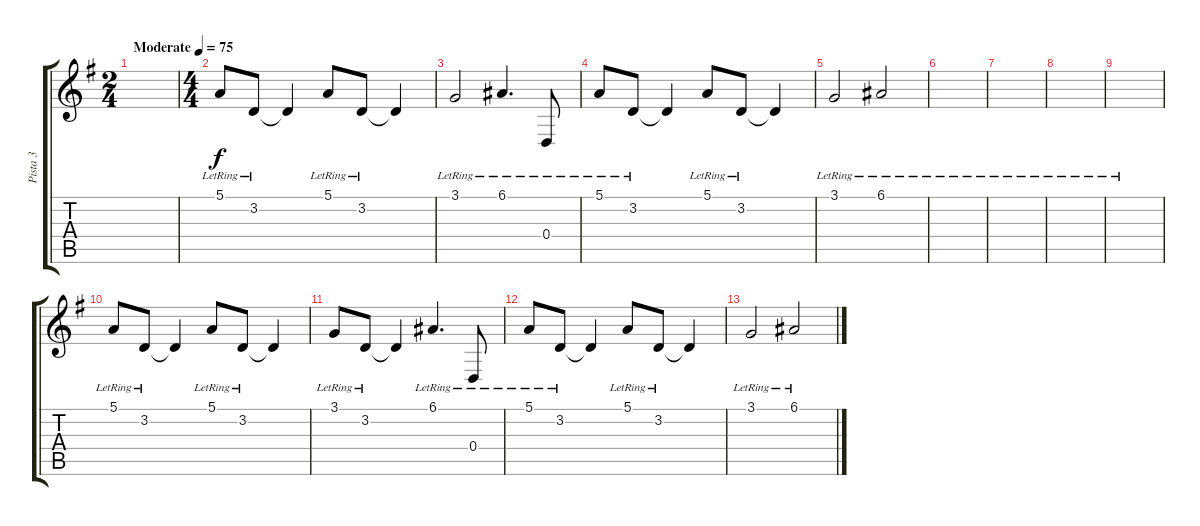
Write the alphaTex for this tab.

\track ("Pista 3" "Pista 3") {instrument harpsichord}
\staff {score tabs}
\tuning (E4 B3 G3 D3 A2 E2) {hide}
\ts (2 4)
\tempo (75 "Moderate")
\clef g2
\ks g
|
\ts (4 4)
5.1{lr}.8 3.2{lr}.8 3.2{t}.4 5.1{lr}.8 3.2{lr}.8 3.2{t}.4 |
3.1{lr}.2 6.1{lr}.4{d} 0.4{lr}.8 |
5.1{lr}.8 3.2{lr}.8 3.2{t}.4 5.1{lr}.8 3.2{lr}.8 3.2{t}.4 |
3.1{lr}.2 6.1{lr}.2 |
|
|
|
|
5.1{lr}.8 3.2{lr}.8 3.2{t}.4 5.1{lr}.8 3.2{lr}.8 3.2{t}.4 |
3.1{lr}.8 3.2{lr}.8 3.2{t}.4 6.1{lr}.4{d} 0.4{lr}.8 |
5.1{lr}.8 3.2{lr}.8 3.2{t}.4 5.1{lr}.8 3.2{lr}.8 3.2{t}.4 |
3.1{lr}.2 6.1{lr}.2
